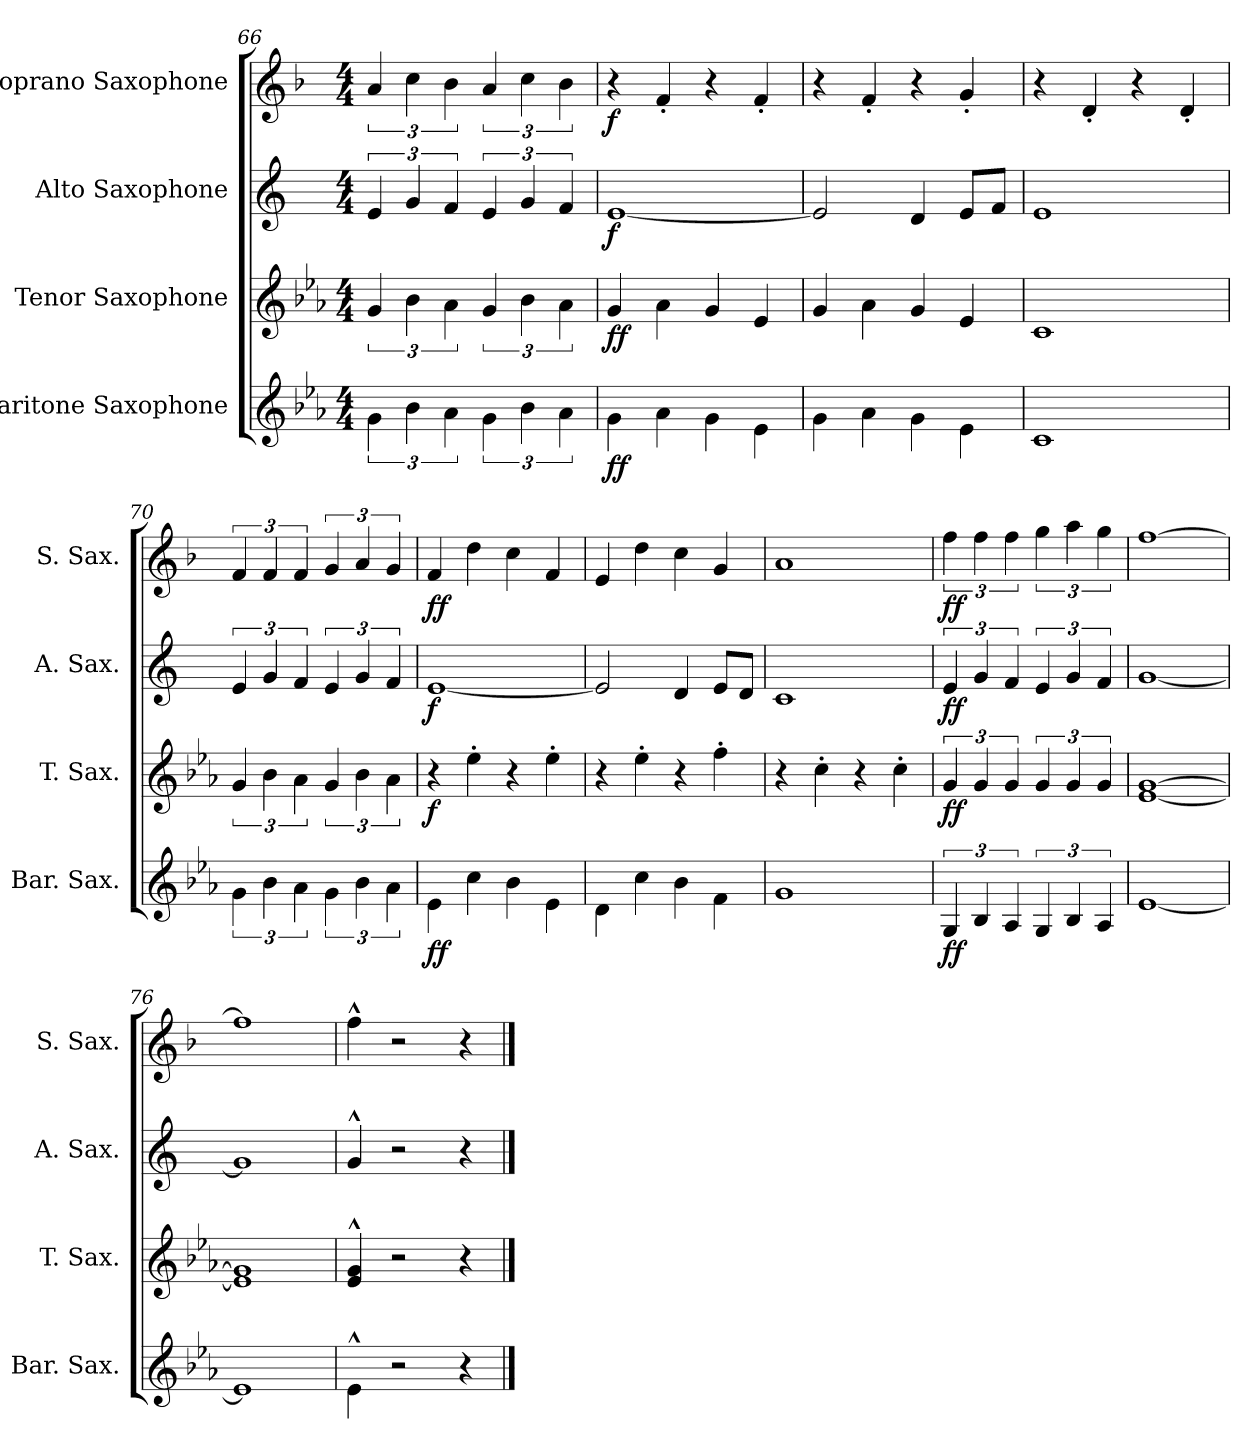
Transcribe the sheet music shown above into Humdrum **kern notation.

**kern	**dynam	**kern	**dynam	**kern	**dynam	**kern	**dynam
*part4	*part4	*part3	*part3	*part2	*part2	*part1	*part1
*staff4	*staff4	*staff3	*staff3	*staff2	*staff2	*staff1	*staff1
*I"Baritone Saxophone	*	*I"Tenor Saxophone	*	*I"Alto Saxophone	*	*I"Soprano Saxophone	*
*I'Bar. Sax.	*	*I'T. Sax.	*	*I'A. Sax.	*	*I'S. Sax.	*
*clefG2	*	*clefG2	*	*clefG2	*	*clefG2	*
*ITrd12c21	*	*ITrd8c14	*	*ITrd5c9	*	*ITrd1c2	*
*k[b-e-a-]	*	*k[b-e-a-]	*	*k[b-e-a-]	*	*k[b-e-a-]	*
*M4/4	*	*M4/4	*	*M4/4	*	*M4/4	*
=66	=66	=66	=66	=66	=66	=66	=66
6G\	.	6G/	.	6G/	.	6g/	.
6B-\	.	6B-\	.	6B-/	.	6b-\	.
6A-\	.	6A-\	.	6A-/	.	6a-\	.
6G\	.	6G/	.	6G/	.	6g/	.
6B-\	.	6B-\	.	6B-/	.	6b-\	.
6A-\	.	6A-\	.	6A-/	.	6a-\	.
=67	=67	=67	=67	=67	=67	=67	=67
!	!LO:DY:b	!	!LO:DY:b	!	!LO:DY:b	!	!LO:DY:b
4G\	ff	4G/	ff	[1G	f	4r	f
4A-\	.	4A-\	.	.	.	4e-'/	.
4G\	.	4G/	.	.	.	4r	.
4E-\	.	4E-/	.	.	.	4e-'/	.
=68	=68	=68	=68	=68	=68	=68	=68
4G\	.	4G/	.	2G/]	.	4r	.
4A-\	.	4A-\	.	.	.	4e-'/	.
4G\	.	4G/	.	4F/	.	4r	.
4E-\	.	4E-/	.	8G/L	.	4f'/	.
.	.	.	.	8A-/J	.	.	.
=69	=69	=69	=69	=69	=69	=69	=69
1C	.	1C	.	1G	.	4r	.
.	.	.	.	.	.	4c'/	.
.	.	.	.	.	.	4r	.
.	.	.	.	.	.	4c'/	.
!!LO:PB:g=z
=70	=70	=70	=70	=70	=70	=70	=70
6G\	.	6G/	.	6G/	.	6e-/	.
6B-\	.	6B-\	.	6B-/	.	6e-/	.
6A-\	.	6A-\	.	6A-/	.	6e-/	.
6G\	.	6G/	.	6G/	.	6f/	.
6B-\	.	6B-\	.	6B-/	.	6g/	.
6A-\	.	6A-\	.	6A-/	.	6f/	.
=71	=71	=71	=71	=71	=71	=71	=71
!	!LO:DY:b	!	!LO:DY:b	!	!LO:DY:b	!	!LO:DY:b
4E-\	ff	4r	f	[1G	f	4e-/	ff
4c\	.	4e-'\	.	.	.	4cc\	.
4B-\	.	4r	.	.	.	4b-\	.
4E-\	.	4e-'\	.	.	.	4e-/	.
=72	=72	=72	=72	=72	=72	=72	=72
4D\	.	4r	.	2G/]	.	4d/	.
4c\	.	4e-'\	.	.	.	4cc\	.
4B-\	.	4r	.	4F/	.	4b-\	.
4F\	.	4f'\	.	8G/L	.	4f/	.
.	.	.	.	8F/J	.	.	.
=73	=73	=73	=73	=73	=73	=73	=73
1G	.	4r	.	1E-	.	1g	.
.	.	4c'\	.	.	.	.	.
.	.	4r	.	.	.	.	.
.	.	4c'\	.	.	.	.	.
=74	=74	=74	=74	=74	=74	=74	=74
!	!LO:DY:b	!	!LO:DY:b	!	!LO:DY:b	!	!LO:DY:b
6GG/	ff	6G/	ff	6G/	ff	6ee-\	ff
6BB-/	.	6G/	.	6B-/	.	6ee-\	.
6AA-/	.	6G/	.	6A-/	.	6ee-\	.
6GG/	.	6G/	.	6G/	.	6ff\	.
6BB-/	.	6G/	.	6B-/	.	6gg\	.
6AA-/	.	6G/	.	6A-/	.	6ff\	.
=75	=75	=75	=75	=75	=75	=75	=75
[1E-	.	[1E- [1G	.	[1B-	.	[1ee-	.
=76	=76	=76	=76	=76	=76	=76	=76
1E-]	.	1E-] 1G]	.	1B-]	.	1ee-]	.
=77	=77	=77	=77	=77	=77	=77	=77
4E-^^\	.	4E-/^^ 4G/^^	.	4B-^^/	.	4ee-^^\	.
2r	.	2r	.	2r	.	2r	.
4r	.	4r	.	4r	.	4r	.
==	==	==	==	==	==	==	==
*-	*-	*-	*-	*-	*-	*-	*-
